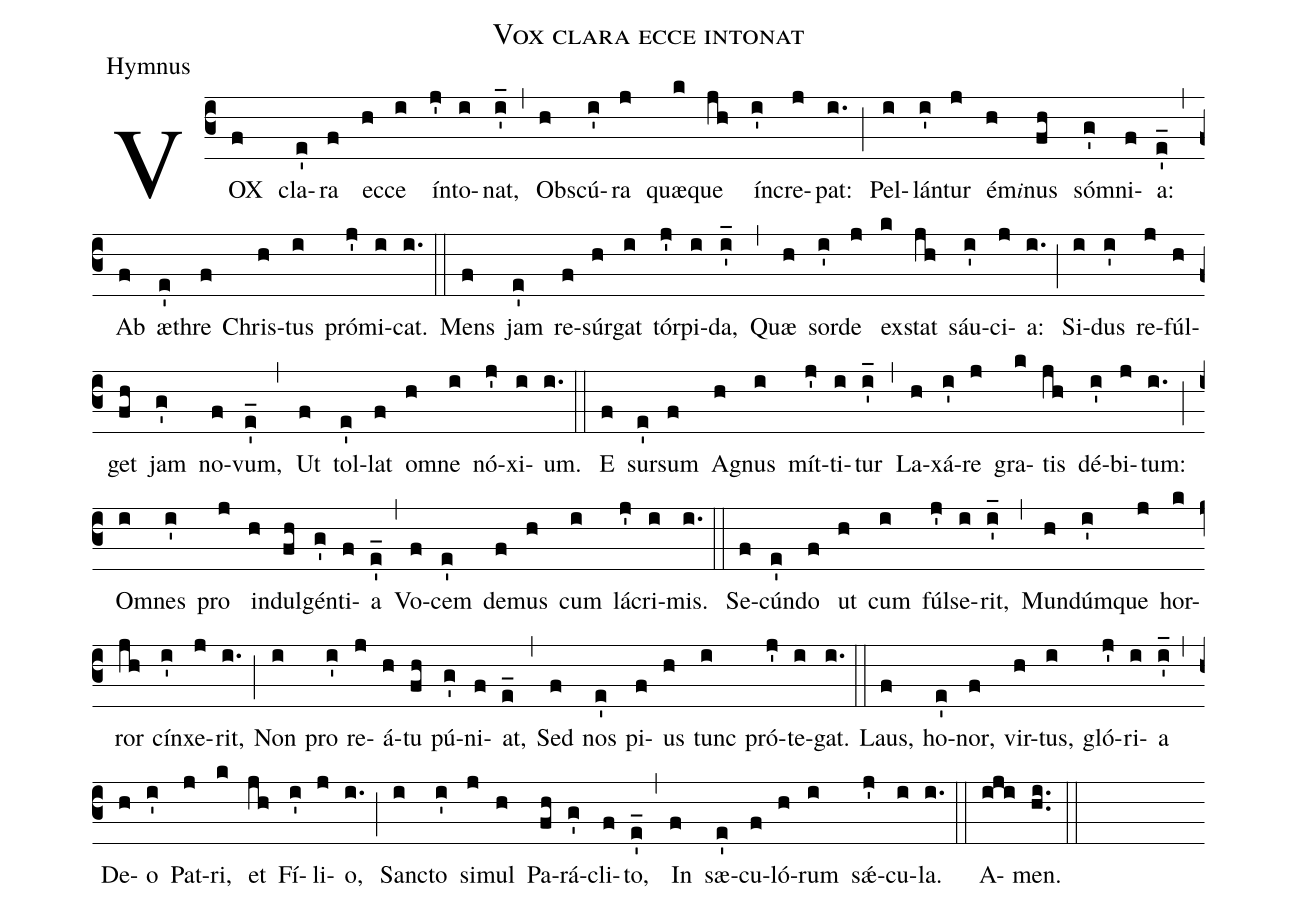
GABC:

name: Vox clara ecce intonat;
office-part: Hymnus;
%%
(c3)
VOX(f) cla(e')ra(f) ec(h)ce(i) ín(j')to(i)nat,(i_') (,)
Ob(h)scú(i')ra(j) quæ(k)que(jh) ín(i')cre(j)pat:(i.) (;)
Pel(i)lán(i')tur(j) {é}m<e>i</e>(h)nus(fh) sóm(g')ni(f)a:(e_') (,)
Ab(f) æ(e')thre(f) Chris(h)tus(i) pró(j')mi(i)cat.(i.) (::)

Mens(f) jam(e') re(f)súr(h)gat(i) tór(j')pi(i)da,(i_') (,)
Quæ(h) sor(i')de(j) ex(k)stat(jh) sáu(i')ci(j)a:(i.) (;)
Si(i)dus(i') re(j)fúl(h)get(fh) jam(g') no(f)vum,(e_') (,)
Ut(f) tol(e')lat(f) om(h)ne(i) nó(j')xi(i)um.(i.) (::)

E(f) sur(e')sum(f) A(h)gnus(i) mít(j')ti(i)tur(i_') (,)
La(h)xá(i')re(j) gra(k)tis(jh) dé(i')bi(j)tum:(i.) (;)
Om(i)nes(i') pro(j) in(h)dul(fh)gén(g')ti(f)a(e_') (,)
Vo(f)cem(e') de(f)mus(h) cum(i) lá(j')cri(i)mis.(i.) (::)

Se(f)cún(e')do(f) ut(h) cum(i) fúl(j')se(i)rit,(i_') (,)
Mun(h)dúm(i')que(j) hor(k)ror(jh) cín(i')xe(j)rit,(i.) (;)
Non(i) pro(i') re(j)á(h)tu(fh) pú(g')ni(f)at,(e_) (,)
Sed(f) nos(e') pi(f)us(h) tunc(i) pró(j')te(i)gat.(i.) (::)

Laus,(f) ho(e')nor,(f) vir(h)tus,(i) gló(j')ri(i)a(i_') (,)
De(h)o(i') Pat(j)ri,(k) et(jh) Fí(i')li(j)o,(i.) (;)
San(i)cto(i') si(j)mul(h) Pa(fh)rá(g')cli(f)to,(e_') (,)
In(f) sæ(e')cu(f)ló(h)rum(i) sǽ(j')cu(i)la.(i.) (::)
A(iji)men.(hi..) (::)
